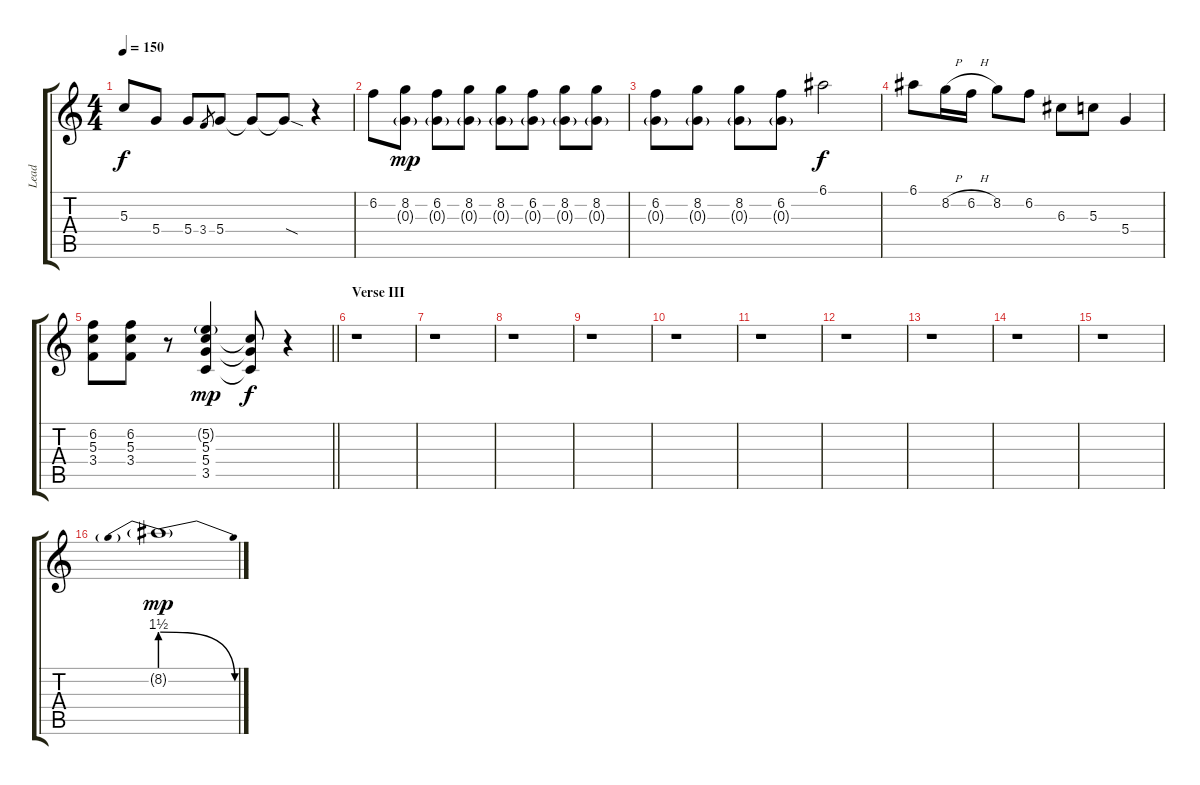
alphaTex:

\track ("Lead" "Lead") {instrument overdrivenguitar}
\staff {score tabs}
\tuning (E4 B3 G3 D3 A2 E2) {hide}
\ts (4 4)
\tempo 150
\clef g2
\ks c
5.3.8{dy f} 5.4.8 5.4.8 3.4.8{gr} 5.4.8 5.4{t}.8 5.4{sod t}.8 r.4 |
6.2.8 (8.2 0.3{g}).8{dy mp} (6.2 0.3{g}).8 (8.2 0.3{g}).8 (8.2 0.3{g}).8 (6.2 0.3{g}).8 (8.2 0.3{g}).8 (8.2 0.3{g}).8 |
(6.2 0.3{g}).8 (8.2 0.3{g}).8 (8.2 0.3{g}).8 (6.2 0.3{g}).8 6.1.2{dy f} |
6.1.8 8.2{h}.16 6.2{h}.16 8.2.8 6.2.8 6.3.8 5.3.8 5.4.4 |
\barLineRight lightlight
(6.2 5.3 3.4).8 (6.2 5.3 3.4).8 r.8 (5.2{g} 5.3 5.4 3.5).4{dy mp} (5.3{t} 5.4{t} 3.5{t}).8{dy f} r.4 |
\section ("" "Verse III")
r.1 |
r.1 |
r.1 |
r.1 |
r.1 |
r.1 |
r.1 |
r.1 |
r.1 |
r.1 |
8.2{be (prebendrelease 0 6 60 0) g}.1{dy mp}
